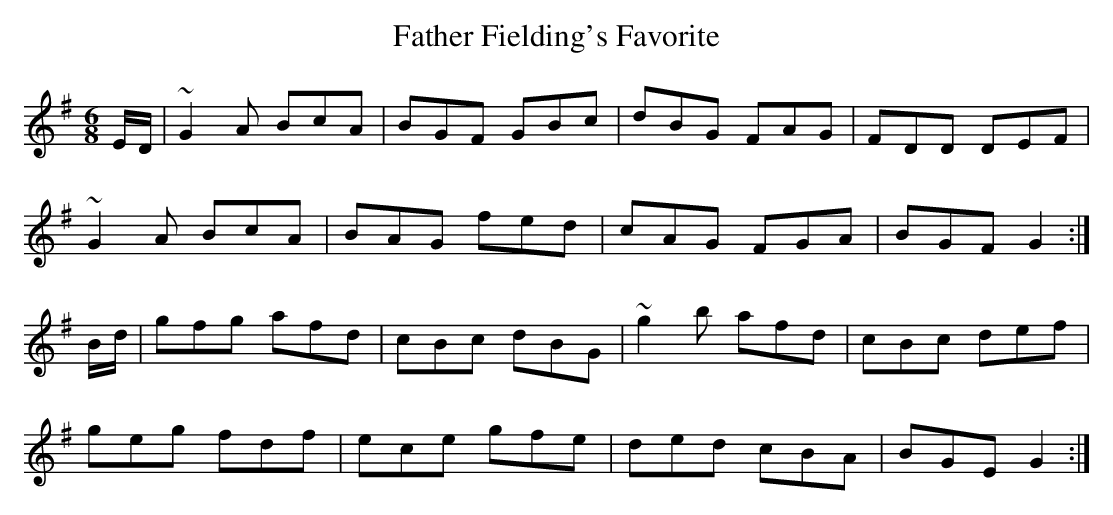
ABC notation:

X:1
T:Father Fielding's Favorite
M:6/8
L:1/8
K:G
E/D/|~G2A BcA|BGF GBc|dBG FAG|FDD DEF|!
~G2A BcA|BAG fed|cAG FGA|BGF G2:|!
B/d/|gfg afd|cBc dBG|~g2b afd|cBc def|!
geg fdf|ece gfe|ded cBA|BGE G2:|!
